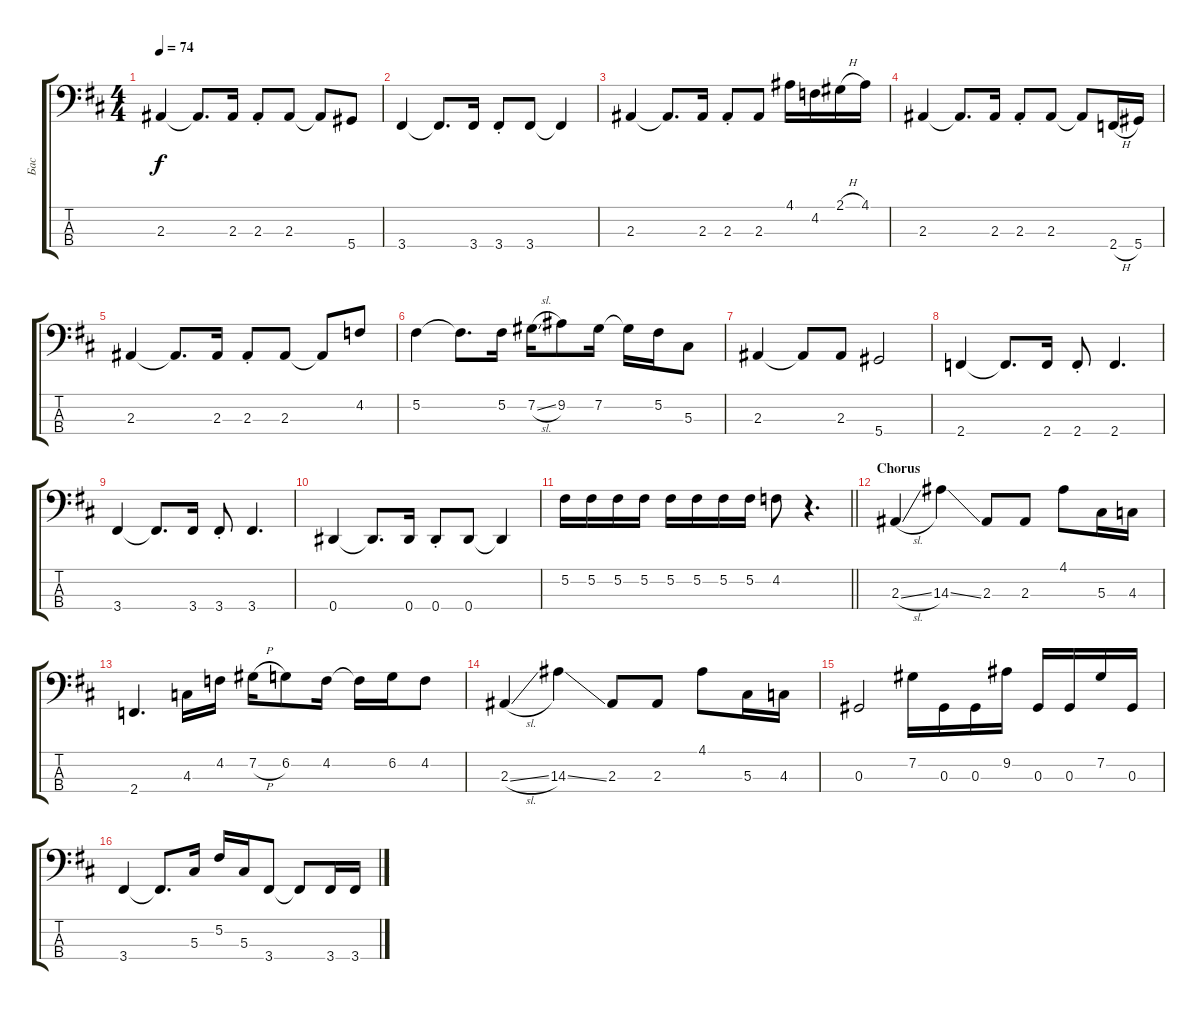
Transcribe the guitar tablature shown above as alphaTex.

\track ("Бас" "Бас") {instrument electricbassfinger}
\staff {score tabs}
\tuning (Gb2 Db2 Ab1 Eb1) {hide}
\ts (4 4)
\tempo 74
\clef f4
\ks bminor
2.3.4{dy f} 2.3{t}.8{d} 2.3.16 2.3{st}.8 2.3.8 2.3{t}.8 5.4.8 |
3.4.4 3.4{t}.8{d} 3.4.16 3.4{st}.8 3.4.8 3.4{t}.4 |
2.3.4 2.3{t}.8{d} 2.3.16 2.3{st}.8 2.3.8 4.1.16 4.2.16 2.1{h}.16 4.1.16 |
2.3.4 2.3{t}.8{d} 2.3.16 2.3{st}.8 2.3.8 2.3{t}.8 2.4{h}.16 5.4.16 |
2.3.4 2.3{t}.8{d} 2.3.16 2.3{st}.8 2.3.8 2.3{t}.8 4.2.8 |
5.2.4 5.2{t}.8{d} 5.2.16 7.2{sl}.16 9.2.8 7.2.16 7.2{t}.16 5.2.16 5.3.8 |
2.3.4 2.3{t}.8 2.3.8 5.4.2 |
2.4.4 2.4{t}.8{d} 2.4.16 2.4{st}.8 2.4.4{d} |
3.4.4 3.4{t}.8{d} 3.4.16 3.4{st}.8 3.4.4{d} |
0.4.4 0.4{t}.8{d} 0.4.16 0.4{st}.8 0.4.8 0.4{t}.4 |
\barLineRight lightlight
5.2.16 5.2.16 5.2.16 5.2.16 5.2.16 5.2.16 5.2.16 5.2.16 4.2.8 r.4{d} |
\section ("" "Chorus")
2.3{sl}.4 14.3{ss}.4 2.3.8 2.3.8 4.1.8 5.3.16 4.3.16 |
2.4.4{d} 4.3.16 4.2.16 7.2{h}.16 6.2.8 4.2.16 4.2{t}.16 6.2.16 4.2.8 |
2.3{sl}.4 14.3{ss}.4 2.3.8 2.3.8 4.1.8 5.3.16 4.3.16 |
0.3.2 7.2.16 0.3.16 0.3.16 9.2.16 0.3.16 0.3.16 7.2.16 0.3.16 |
3.4.4 3.4{t}.8{d} 5.3.16 5.2.16 5.3.16 3.4.8 3.4{t}.8 3.4.16 3.4.16
